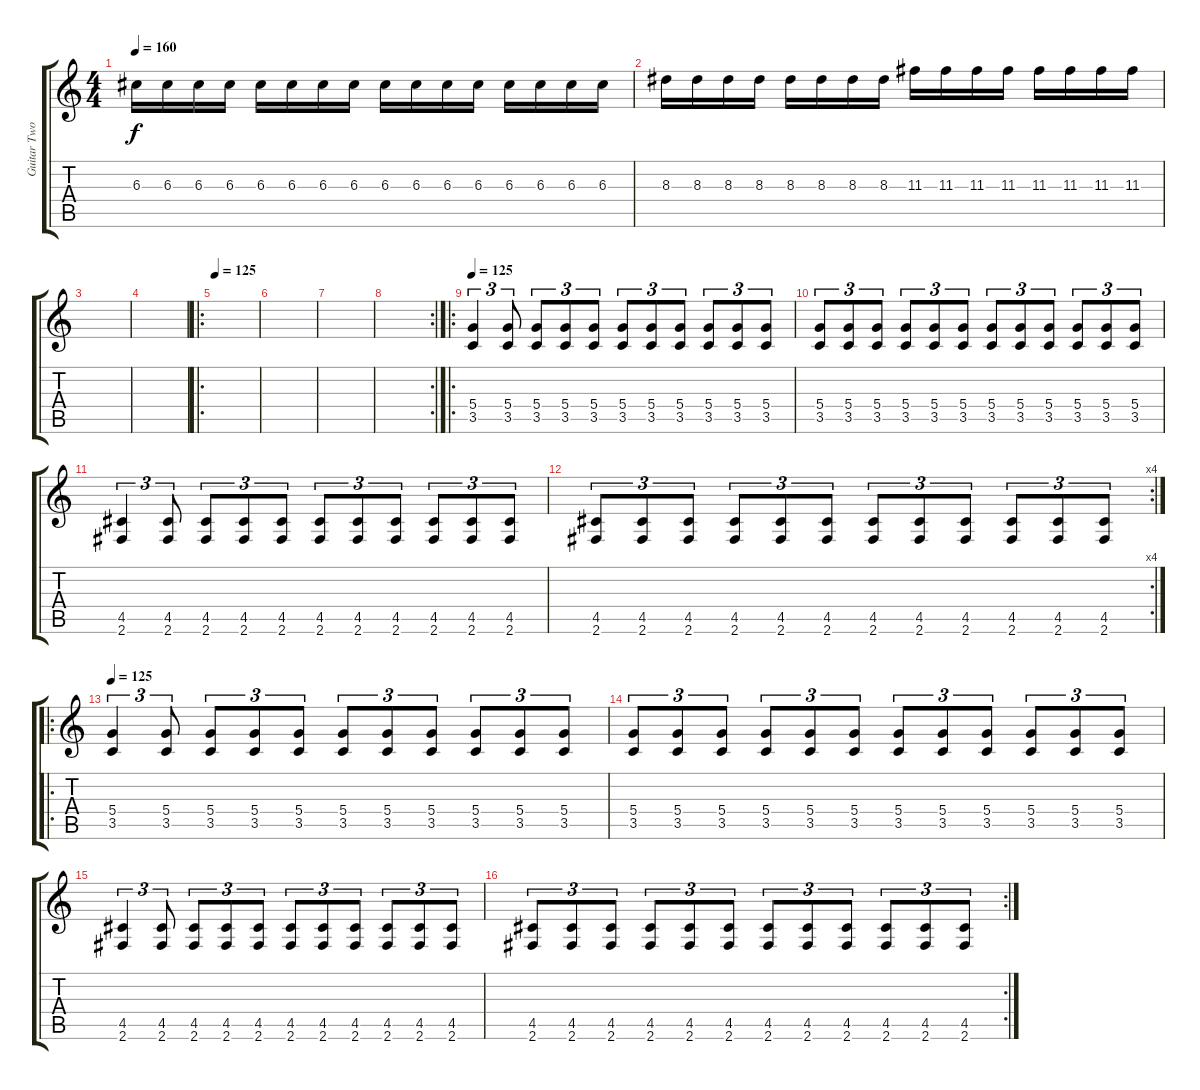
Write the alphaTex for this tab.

\track ("Guitar Two" "Guitar Two") {instrument overdrivenguitar}
\staff {score tabs}
\tuning (E4 B3 G3 D3 A2 E2) {hide}
\ts (4 4)
\tempo 160
\clef g2
\ks c
6.3.16{dy f} 6.3.16 6.3.16 6.3.16 6.3.16 6.3.16 6.3.16 6.3.16 6.3.16 6.3.16 6.3.16 6.3.16 6.3.16 6.3.16 6.3.16 6.3.16 |
8.3.16 8.3.16 8.3.16 8.3.16 8.3.16 8.3.16 8.3.16 8.3.16 11.3.16 11.3.16 11.3.16 11.3.16 11.3.16 11.3.16 11.3.16 11.3.16 |
|
|
\ro
\tempo 125
|
|
|
\rc 2
|
\ro
\tempo 125
(5.4 3.5).4{tu (3 2)} (5.4 3.5).8{tu (3 2)} (5.4 3.5).8{tu (3 2)} (5.4 3.5).8{tu (3 2)} (5.4 3.5).8{tu (3 2)} (5.4 3.5).8{tu (3 2)} (5.4 3.5).8{tu (3 2)} (5.4 3.5).8{tu (3 2)} (5.4 3.5).8{tu (3 2)} (5.4 3.5).8{tu (3 2)} (5.4 3.5).8{tu (3 2)} |
(5.4 3.5).8{tu (3 2)} (5.4 3.5).8{tu (3 2)} (5.4 3.5).8{tu (3 2)} (5.4 3.5).8{tu (3 2)} (5.4 3.5).8{tu (3 2)} (5.4 3.5).8{tu (3 2)} (5.4 3.5).8{tu (3 2)} (5.4 3.5).8{tu (3 2)} (5.4 3.5).8{tu (3 2)} (5.4 3.5).8{tu (3 2)} (5.4 3.5).8{tu (3 2)} (5.4 3.5).8{tu (3 2)} |
(4.5 2.6).4{tu (3 2)} (4.5 2.6).8{tu (3 2)} (4.5 2.6).8{tu (3 2)} (4.5 2.6).8{tu (3 2)} (4.5 2.6).8{tu (3 2)} (4.5 2.6).8{tu (3 2)} (4.5 2.6).8{tu (3 2)} (4.5 2.6).8{tu (3 2)} (4.5 2.6).8{tu (3 2)} (4.5 2.6).8{tu (3 2)} (4.5 2.6).8{tu (3 2)} |
\rc 4
(4.5 2.6).8{tu (3 2)} (4.5 2.6).8{tu (3 2)} (4.5 2.6).8{tu (3 2)} (4.5 2.6).8{tu (3 2)} (4.5 2.6).8{tu (3 2)} (4.5 2.6).8{tu (3 2)} (4.5 2.6).8{tu (3 2)} (4.5 2.6).8{tu (3 2)} (4.5 2.6).8{tu (3 2)} (4.5 2.6).8{tu (3 2)} (4.5 2.6).8{tu (3 2)} (4.5 2.6).8{tu (3 2)} |
\ro
\tempo 125
(5.4 3.5).4{tu (3 2)} (5.4 3.5).8{tu (3 2)} (5.4 3.5).8{tu (3 2)} (5.4 3.5).8{tu (3 2)} (5.4 3.5).8{tu (3 2)} (5.4 3.5).8{tu (3 2)} (5.4 3.5).8{tu (3 2)} (5.4 3.5).8{tu (3 2)} (5.4 3.5).8{tu (3 2)} (5.4 3.5).8{tu (3 2)} (5.4 3.5).8{tu (3 2)} |
(5.4 3.5).8{tu (3 2)} (5.4 3.5).8{tu (3 2)} (5.4 3.5).8{tu (3 2)} (5.4 3.5).8{tu (3 2)} (5.4 3.5).8{tu (3 2)} (5.4 3.5).8{tu (3 2)} (5.4 3.5).8{tu (3 2)} (5.4 3.5).8{tu (3 2)} (5.4 3.5).8{tu (3 2)} (5.4 3.5).8{tu (3 2)} (5.4 3.5).8{tu (3 2)} (5.4 3.5).8{tu (3 2)} |
(4.5 2.6).4{tu (3 2)} (4.5 2.6).8{tu (3 2)} (4.5 2.6).8{tu (3 2)} (4.5 2.6).8{tu (3 2)} (4.5 2.6).8{tu (3 2)} (4.5 2.6).8{tu (3 2)} (4.5 2.6).8{tu (3 2)} (4.5 2.6).8{tu (3 2)} (4.5 2.6).8{tu (3 2)} (4.5 2.6).8{tu (3 2)} (4.5 2.6).8{tu (3 2)} |
\rc 2
(4.5 2.6).8{tu (3 2)} (4.5 2.6).8{tu (3 2)} (4.5 2.6).8{tu (3 2)} (4.5 2.6).8{tu (3 2)} (4.5 2.6).8{tu (3 2)} (4.5 2.6).8{tu (3 2)} (4.5 2.6).8{tu (3 2)} (4.5 2.6).8{tu (3 2)} (4.5 2.6).8{tu (3 2)} (4.5 2.6).8{tu (3 2)} (4.5 2.6).8{tu (3 2)} (4.5 2.6).8{tu (3 2)}
